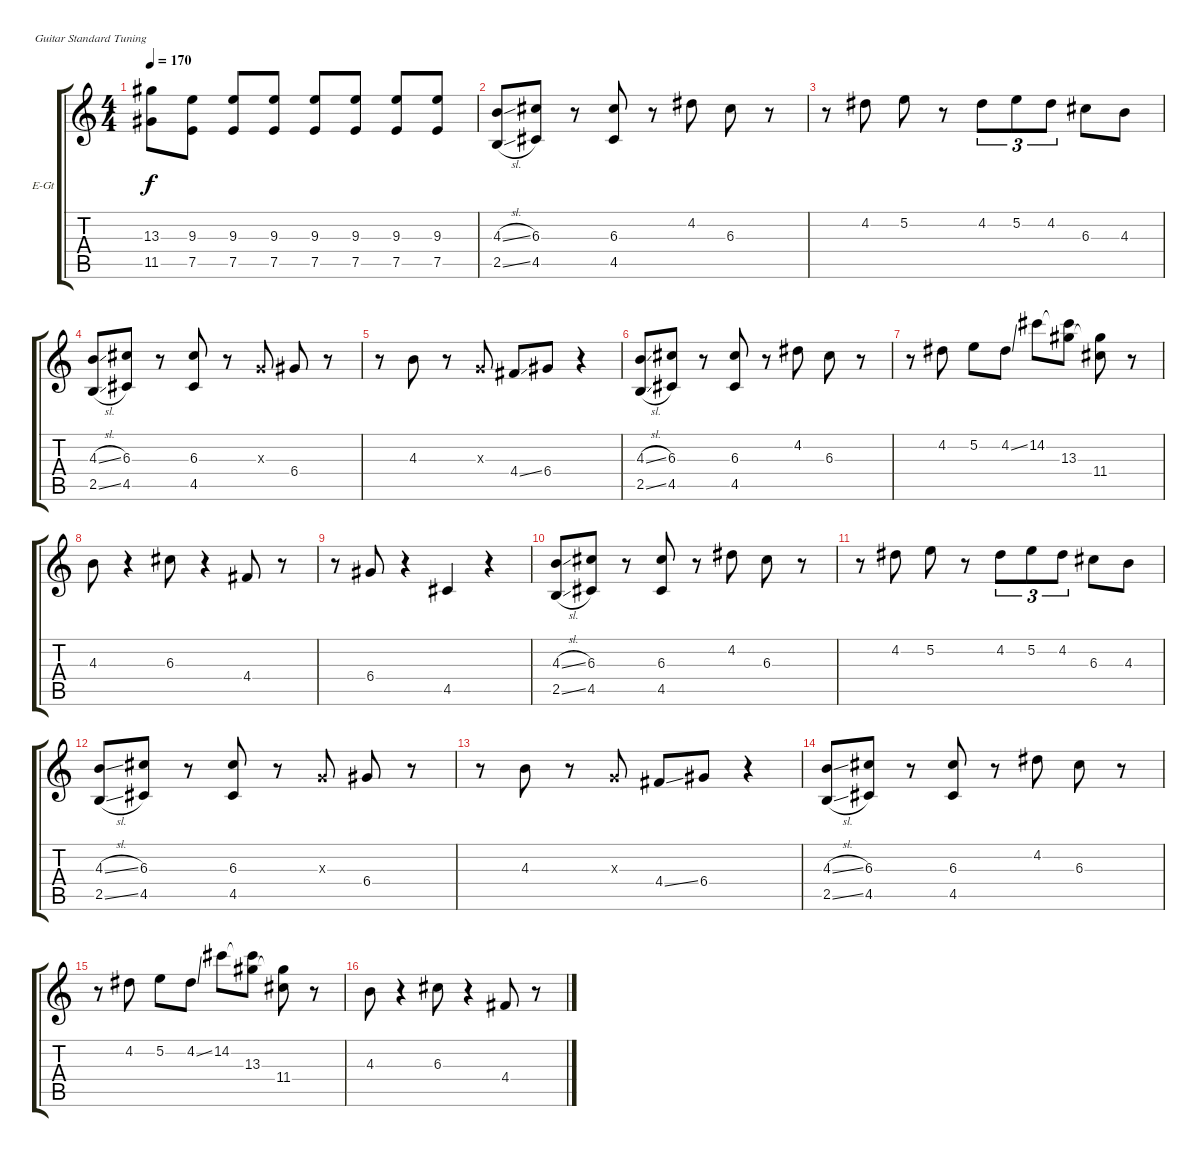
\bracketExtendMode groupsimilarinstruments
\firstSystemTrackNameOrientation horizontal
\otherSystemsTrackNameOrientation horizontal
\track ("Ñåðåãà" "E-Gt") {instrument distortionguitar}
\staff {score tabs}
\tuning (E4 B3 G3 D3 A2 E2)
\ts (4 4)
\tempo 170
\clef g2
\ks c
(13.3{t} 11.5{t}).8{dy f} (9.3 7.5).8 (9.3 7.5).8 (9.3 7.5).8 (9.3 7.5).8 (9.3 7.5).8 (9.3 7.5).8 (9.3 7.5).8 |
(4.3{sl} 2.5{sl}).8 (6.3 4.5).8 r.8 (6.3 4.5).8 r.8 4.2.8 6.3.8 r.8 |
r.8 4.2.8 5.2.8 r.8 4.2.8{tu (3 2)} 5.2.8{tu (3 2)} 4.2.8{tu (3 2)} 6.3.8 4.3.8 |
(4.3{sl} 2.5{sl}).8 (6.3 4.5).8 r.8 (6.3 4.5).8 r.8 0.3{x}.8 6.4.8 r.8 |
r.8 4.3.8 r.8 0.3{x}.8 4.4{ss}.8 6.4.8 r.4 |
(4.3{sl} 2.5{sl}).8 (6.3 4.5).8 r.8 (6.3 4.5).8 r.8 4.2.8 6.3.8 r.8 |
r.8 4.2.8 5.2.8 4.2{ss}.8 14.2.8 (14.2{t} 13.3).8 (13.3{t} 11.4).8 r.8 |
4.3.8 r.4 6.3.8 r.4 4.4.8 r.8 |
r.8 6.4.8 r.4 4.5.4 r.4 |
(4.3{sl} 2.5{sl}).8 (6.3 4.5).8 r.8 (6.3 4.5).8 r.8 4.2.8 6.3.8 r.8 |
r.8 4.2.8 5.2.8 r.8 4.2.8{tu (3 2)} 5.2.8{tu (3 2)} 4.2.8{tu (3 2)} 6.3.8 4.3.8 |
(4.3{sl} 2.5{sl}).8 (6.3 4.5).8 r.8 (6.3 4.5).8 r.8 0.3{x}.8 6.4.8 r.8 |
r.8 4.3.8 r.8 0.3{x}.8 4.4{ss}.8 6.4.8 r.4 |
(4.3{sl} 2.5{sl}).8 (6.3 4.5).8 r.8 (6.3 4.5).8 r.8 4.2.8 6.3.8 r.8 |
r.8 4.2.8 5.2.8 4.2{ss}.8 14.2.8 (14.2{t} 13.3).8 (13.3{t} 11.4).8 r.8 |
4.3.8 r.4 6.3.8 r.4 4.4.8 r.8
